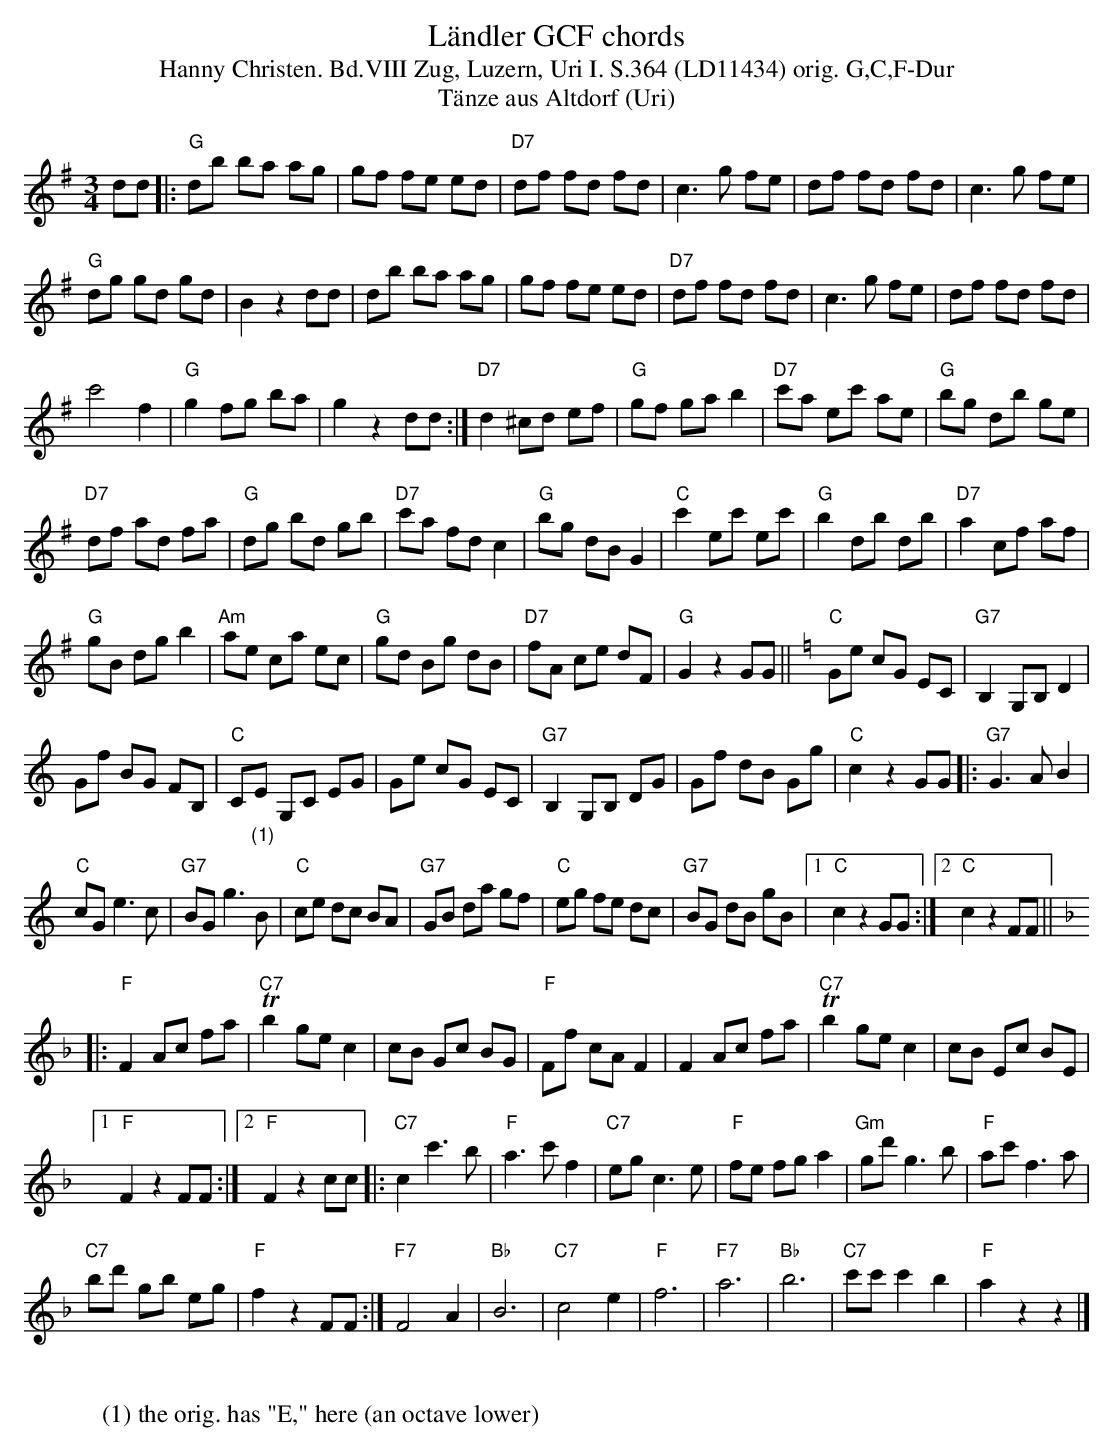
X:1
T: L\"andler GCF chords
T:Hanny Christen. Bd.VIII Zug, Luzern, Uri I. S.364 (LD11434) orig. G,C,F-Dur
T: T\"anze aus Altdorf (Uri)
M:3/4
L:1/8
K:G %%MIDI gchordon
dd |: "G"db ba ag | gf fe ed | "D7"df fd fd | c3g fe | df fd fd | c3g fe |
"G"dg gd gd | B2z2dd | db ba ag | gf fe ed | "D7"df fd fd | c3g fe | df fd fd |
c'4f2 | "G"g2 fg ba | g2z2dd :| "D7"d2 ^cd ef | "G"gf ga b2 | "D7"c'a ec' ae | "G"bg db ge |
"D7"df ad fa | "G"dg bd gb | "D7"c'a fd c2 | "G"bg dB G2 | "C"c'2 ec' ec' | "G"b2 db db | "D7"a2 cf af |
"G"gB dg b2 | "Am"ae ca ec | "G"gd Bg dB | "D7"fA ce dF | "G"G2z2GG || [K:C] "C"Ge cG EC | "G7"B,2 G,B, D2 |
Gf BG FB, | "C"C"_(1)"E G,C EG | Ge cG EC | "G7"B,2 G,B, DG | Gf dB Gg | "C"c2z2GG |: "G7"G3AB2 |
"C"cG e3c | "G7"BG g3B | "C"ce dc BA | "G7"GB da gf | "C"eg fe dc | "G7"BG dB gB |1 "C"c2z2GG :|2 "C"c2z2FF ||  [K:F]
|: "F"F2 Ac fa | "C7"Tb2ge c2 | cB Gc BG | "F"Ff cA F2 | F2 Ac fa | "C7"Tb2 ge c2 | cB Ec BE |1
"F"F2z2FF :|2 "F"F2z2cc |: "C7"c2c'3b | "F"a3c'f2 | "C7"eg c3e | "F"fe fga2 | "Gm"gd'g3b | "F"ac'f3a |
"C7"bd' gb eg | "F"f2z2FF :| "F7"F4A2 | "Bb"B6 | "C7"c4e2 | "F"f6 | "F7"a6 | "Bb"b6 | "C7"c'c'c'2b2 | "F"a2z2z2 |]
W:
W: (1) the orig. has "E," here (an octave lower)
